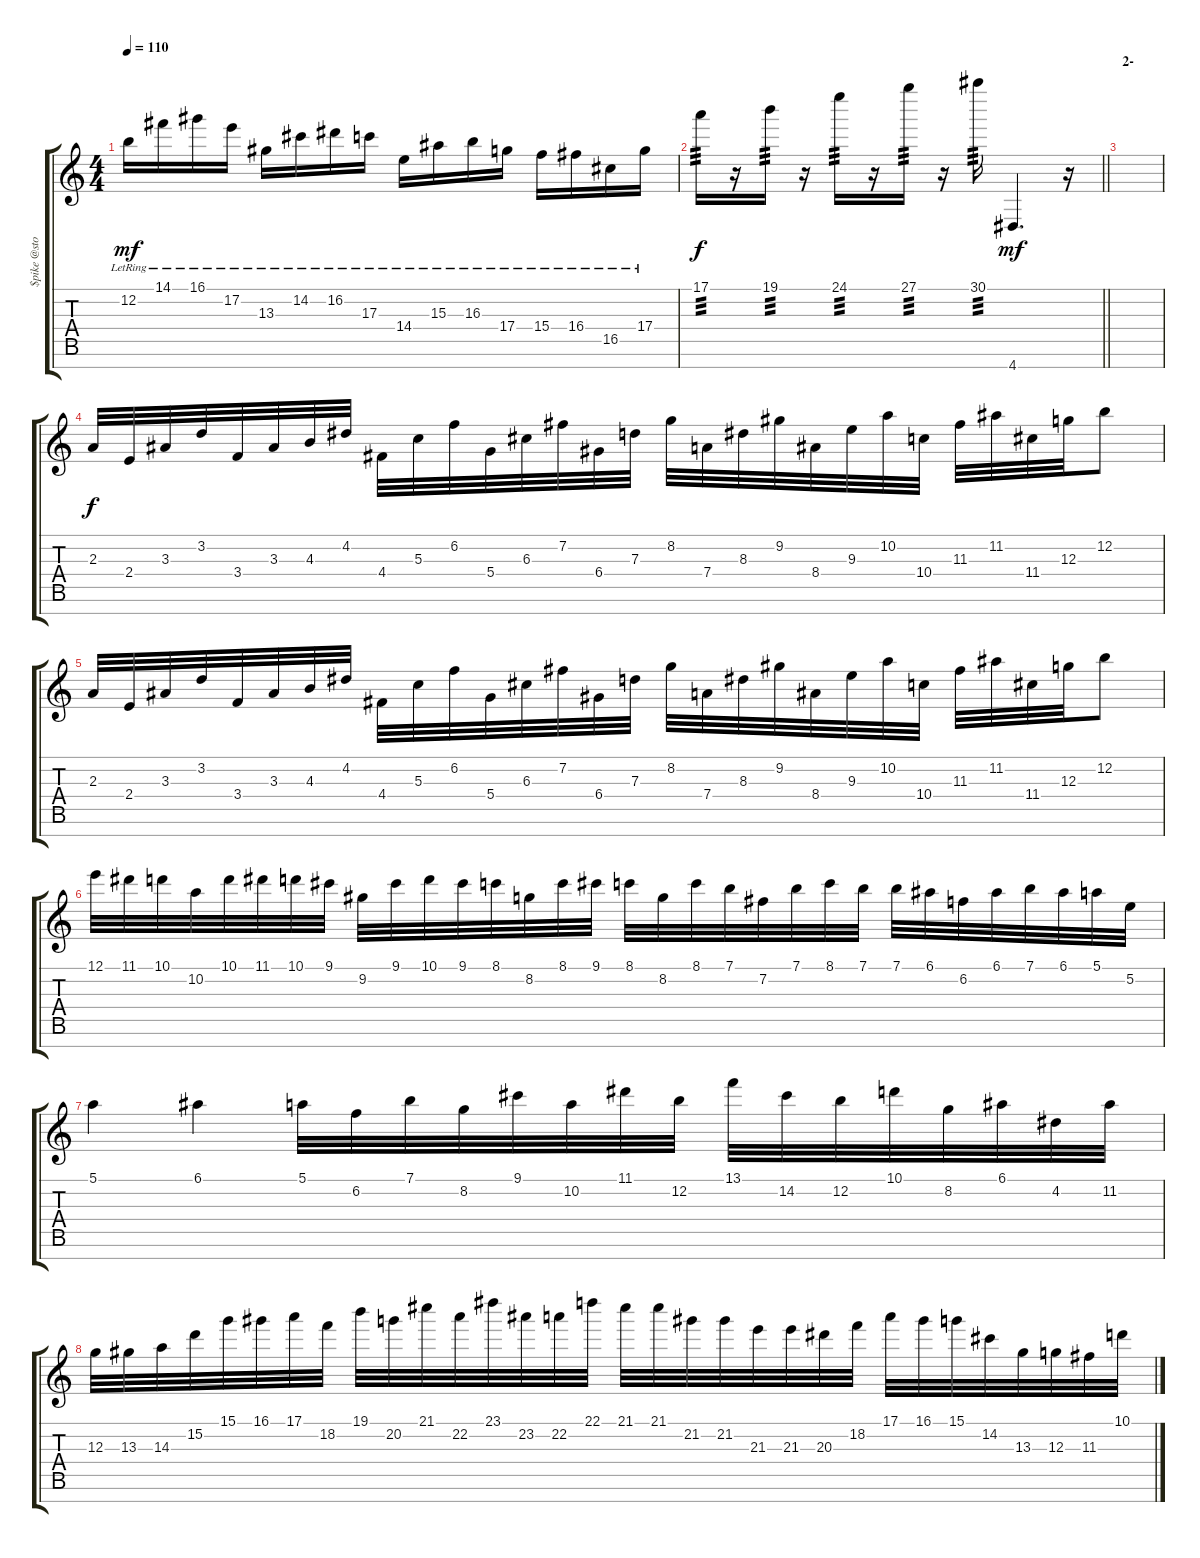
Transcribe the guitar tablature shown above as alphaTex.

\track ("$pike @ston" "$pike @sto") {instrument distortionguitar}
\staff {score tabs}
\tuning (E4 B3 G3 D3 A2 E2 B1) {hide}
\ts (4 4)
\tempo 110
\clef g2
\ks c
12.2{lr}.16{dy mf} 14.1{lr}.16 16.1{lr}.16 17.2{lr}.16 13.3{lr}.16 14.2{lr}.16 16.2{lr}.16 17.3{lr}.16 14.4{lr}.16 15.3{lr}.16 16.3{lr}.16 17.4{lr}.16 15.4{lr}.16 16.4{lr}.16 16.5{lr}.16 17.4{lr}.16 |
\barLineRight lightlight
17.1.16{tp 3 dy f} r.16 19.1.16{tp 3} r.16 24.1.16{tp 3} r.16 27.1.16{tp 3} r.16 30.1.16{tp 3} 4.7.4{d dy mf} r.16 |
\section ("" "2-")
|
2.3.32{dy f} 2.4.32 3.3.32 3.2.32 3.4.32 3.3.32 4.3.32 4.2.32 4.4.32 5.3.32 6.2.32 5.4.32 6.3.32 7.2.32 6.4.32 7.3.32 8.2.32 7.4.32 8.3.32 9.2.32 8.4.32 9.3.32 10.2.32 10.4.32 11.3.32 11.2.32 11.4.32 12.3.32 12.2.8 |
2.3.32 2.4.32 3.3.32 3.2.32 3.4.32 3.3.32 4.3.32 4.2.32 4.4.32 5.3.32 6.2.32 5.4.32 6.3.32 7.2.32 6.4.32 7.3.32 8.2.32 7.4.32 8.3.32 9.2.32 8.4.32 9.3.32 10.2.32 10.4.32 11.3.32 11.2.32 11.4.32 12.3.32 12.2.8 |
12.1.32 11.1.32 10.1.32 10.2.32 10.1.32 11.1.32 10.1.32 9.1.32 9.2.32 9.1.32 10.1.32 9.1.32 8.1.32 8.2.32 8.1.32 9.1.32 8.1.32 8.2.32 8.1.32 7.1.32 7.2.32 7.1.32 8.1.32 7.1.32 7.1.32 6.1.32 6.2.32 6.1.32 7.1.32 6.1.32 5.1.32 5.2.32 |
5.1.4 6.1.4 5.1.32 6.2.32 7.1.32 8.2.32 9.1.32 10.2.32 11.1.32 12.2.32 13.1.32 14.2.32 12.2.32 10.1.32 8.2.32 6.1.32 4.2.32 11.2.32 |
12.3.32 13.3.32 14.3.32 15.2.32 15.1.32 16.1.32 17.1.32 18.2.32 19.1.32 20.2.32 21.1.32 22.2.32 23.1.32 23.2.32 22.2.32 22.1.32 21.1.32 21.1.32 21.2.32 21.2.32 21.3.32 21.3.32 20.3.32 18.2.32 17.1.32 16.1.32 15.1.32 14.2.32 13.3.32 12.3.32 11.3.32 10.1.32
